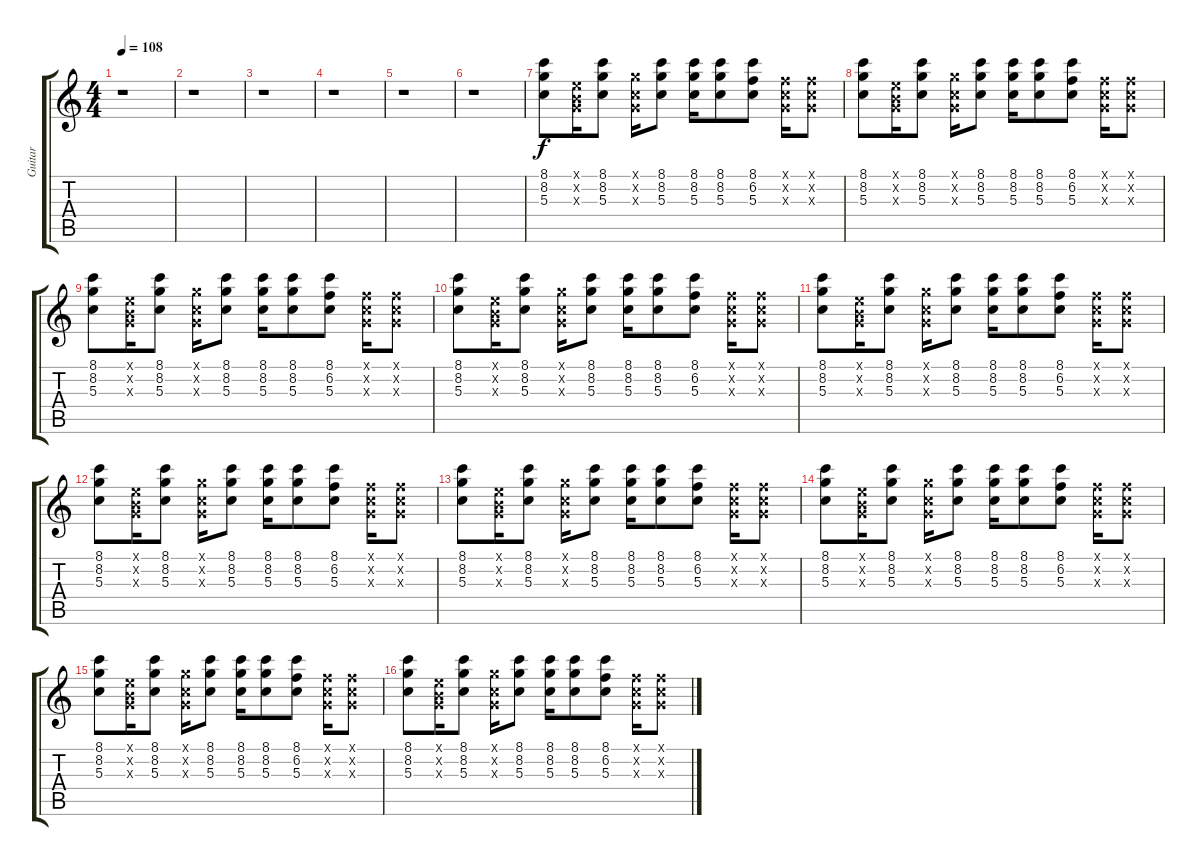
\track ("Guitar " "Guitar ") {instrument electricguitarjazz}
\staff {score tabs}
\tuning (E4 B3 G3 D3 A2 E2) {hide}
\ts (4 4)
\tempo 108
\clef g2
\ks c
r.1{dy f} |
r.1 |
r.1 |
r.1 |
r.1 |
r.1 |
(8.1 8.2 5.3).8 (0.1{x} 0.2{x} 0.3{x}).16 (8.1 8.2 5.3).8 (3.1{x} 1.2{x} 0.3{x}).16 (8.1 8.2 5.3).8 (8.1 8.2 5.3).16 (8.1 8.2 5.3).8 (8.1 6.2 5.3).8 (1.1{x} 1.2{x} 0.3{x}).16 (1.1{x} 1.2{x} 0.3{x}).8 |
(8.1 8.2 5.3).8 (0.1{x} 0.2{x} 0.3{x}).16 (8.1 8.2 5.3).8 (3.1{x} 1.2{x} 0.3{x}).16 (8.1 8.2 5.3).8 (8.1 8.2 5.3).16 (8.1 8.2 5.3).8 (8.1 6.2 5.3).8 (1.1{x} 1.2{x} 0.3{x}).16 (1.1{x} 1.2{x} 0.3{x}).8 |
(8.1 8.2 5.3).8 (0.1{x} 0.2{x} 0.3{x}).16 (8.1 8.2 5.3).8 (3.1{x} 1.2{x} 0.3{x}).16 (8.1 8.2 5.3).8 (8.1 8.2 5.3).16 (8.1 8.2 5.3).8 (8.1 6.2 5.3).8 (1.1{x} 1.2{x} 0.3{x}).16 (1.1{x} 1.2{x} 0.3{x}).8 |
(8.1 8.2 5.3).8 (0.1{x} 0.2{x} 0.3{x}).16 (8.1 8.2 5.3).8 (3.1{x} 1.2{x} 0.3{x}).16 (8.1 8.2 5.3).8 (8.1 8.2 5.3).16 (8.1 8.2 5.3).8 (8.1 6.2 5.3).8 (1.1{x} 1.2{x} 0.3{x}).16 (1.1{x} 1.2{x} 0.3{x}).8 |
(8.1 8.2 5.3).8 (0.1{x} 0.2{x} 0.3{x}).16 (8.1 8.2 5.3).8 (3.1{x} 1.2{x} 0.3{x}).16 (8.1 8.2 5.3).8 (8.1 8.2 5.3).16 (8.1 8.2 5.3).8 (8.1 6.2 5.3).8 (1.1{x} 1.2{x} 0.3{x}).16 (1.1{x} 1.2{x} 0.3{x}).8 |
(8.1 8.2 5.3).8 (0.1{x} 0.2{x} 0.3{x}).16 (8.1 8.2 5.3).8 (3.1{x} 1.2{x} 0.3{x}).16 (8.1 8.2 5.3).8 (8.1 8.2 5.3).16 (8.1 8.2 5.3).8 (8.1 6.2 5.3).8 (1.1{x} 1.2{x} 0.3{x}).16 (1.1{x} 1.2{x} 0.3{x}).8 |
(8.1 8.2 5.3).8 (0.1{x} 0.2{x} 0.3{x}).16 (8.1 8.2 5.3).8 (3.1{x} 1.2{x} 0.3{x}).16 (8.1 8.2 5.3).8 (8.1 8.2 5.3).16 (8.1 8.2 5.3).8 (8.1 6.2 5.3).8 (1.1{x} 1.2{x} 0.3{x}).16 (1.1{x} 1.2{x} 0.3{x}).8 |
(8.1 8.2 5.3).8 (0.1{x} 0.2{x} 0.3{x}).16 (8.1 8.2 5.3).8 (3.1{x} 1.2{x} 0.3{x}).16 (8.1 8.2 5.3).8 (8.1 8.2 5.3).16 (8.1 8.2 5.3).8 (8.1 6.2 5.3).8 (1.1{x} 1.2{x} 0.3{x}).16 (1.1{x} 1.2{x} 0.3{x}).8 |
(8.1 8.2 5.3).8 (0.1{x} 0.2{x} 0.3{x}).16 (8.1 8.2 5.3).8 (3.1{x} 1.2{x} 0.3{x}).16 (8.1 8.2 5.3).8 (8.1 8.2 5.3).16 (8.1 8.2 5.3).8 (8.1 6.2 5.3).8 (1.1{x} 1.2{x} 0.3{x}).16 (1.1{x} 1.2{x} 0.3{x}).8 |
(8.1 8.2 5.3).8 (0.1{x} 0.2{x} 0.3{x}).16 (8.1 8.2 5.3).8 (3.1{x} 1.2{x} 0.3{x}).16 (8.1 8.2 5.3).8 (8.1 8.2 5.3).16 (8.1 8.2 5.3).8 (8.1 6.2 5.3).8 (1.1{x} 1.2{x} 0.3{x}).16 (1.1{x} 1.2{x} 0.3{x}).8
